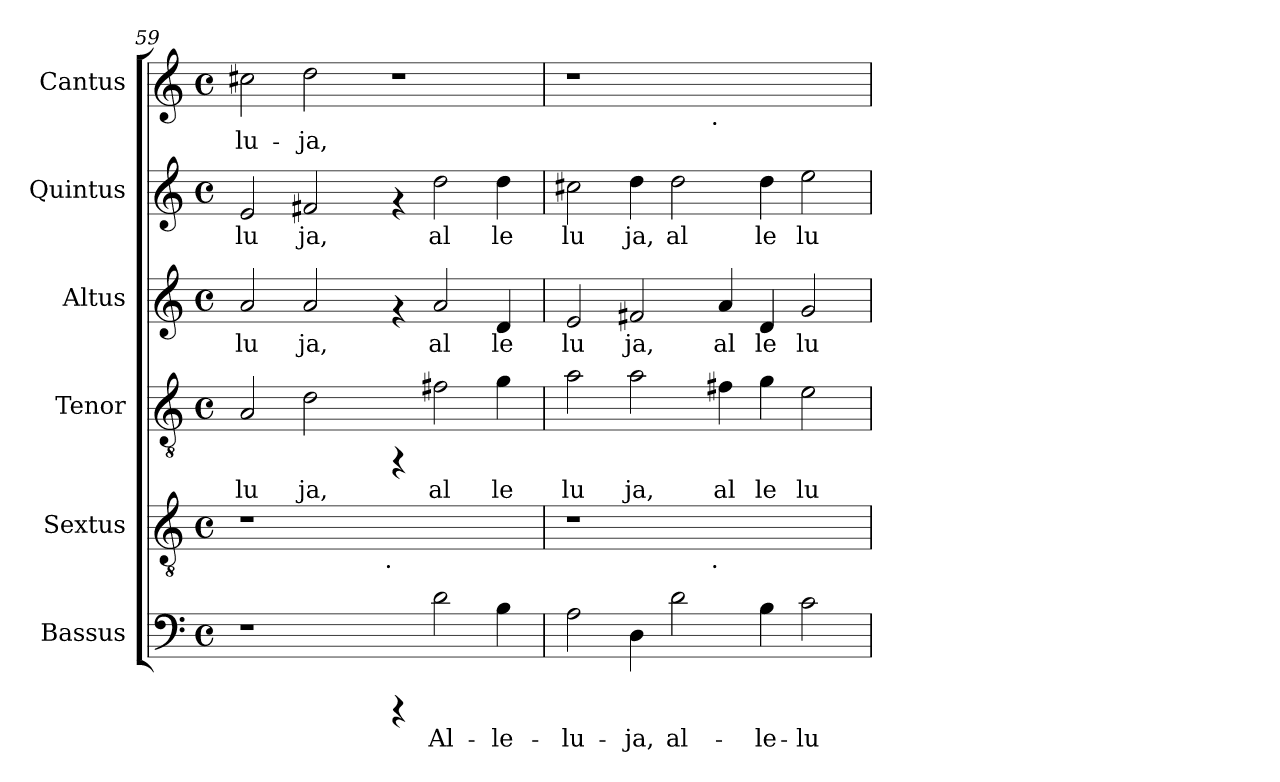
**kern	**text	**kern	**kern	**text	**kern	**text	**kern	**text	**kern	**text
*part6	*part6	*part5	*part4	*part4	*part3	*part3	*part2	*part2	*part1	*part1
*staff6	*staff6	*staff5	*staff4	*staff4	*staff3	*staff3	*staff2	*staff2	*staff1	*staff1
*I"Bassus	*	*I"Sextus	*I"Tenor	*	*I"Altus	*	*I"Quintus	*	*I"Cantus	*
*clefF4	*	*clefGv2	*clefGv2	*	*clefG2	*	*clefG2	*	*clefG2	*
*k[]	*	*k[]	*k[]	*	*k[]	*	*k[]	*	*k[]	*
*C:	*	*C:	*C:	*	*C:	*	*C:	*	*C:	*
*M4/4	*	*M4/4	*M4/4	*	*M4/4	*	*M4/4	*	*M4/4	*
*met(c)	*	*met(c)	*met(c)	*	*met(c)	*	*met(c)	*	*met(c)	*
=59	=59	=59	=59	=59	=59	=59	=59	=59	=59	=59
!	!	!	!	!LO:LY:b:cj	!	!LO:LY:b:cj	!	!LO:LY:b:cj	!	!LO:LY:b:cj
*	*	*^	*	*	*	*	*	*	*	*
1r	.	1r	2ryy	2A/	lu	2a/	lu	2e/	lu	2cc#X\	-lu-
!	!	!	!	!	!LO:LY:b:cj	!	!LO:LY:b:cj	!	!LO:LY:b:cj	!	!LO:LY:b:cj
.	.	.	4ryy	2d\	ja,	2a/	ja,	2f#X/	ja,	2dd\	-ja,
.	.	.	8...ryy	.	.	.	.	.	.	.	.
!	!	!	!LO:TX:b:t=.	!	!	!	!	!	!	!	!
.	.	.	1ryy	.	.	.	.	.	.	.	.
4rCCC	.	1ryy	.	4rFF	.	4rf	.	4rf	.	1r	.
!	!LO:LY:b:cj	!	!	!	!LO:LY:b:cj	!	!LO:LY:b:cj	!	!LO:LY:b:cj	!	!
2d\	Al-	.	.	2f#X\	al	2a/	al	2dd\	al	.	.
!	!LO:LY:b:cj	!	!	!	!LO:LY:b:cj	!	!LO:LY:b:cj	!	!LO:LY:b:cj	!	!
4B\	-le-	.	.	4g\	le	4d/	le	4dd\	le	.	.
.	.	.	64ryy	.	.	.	.	.	.	.	.
=60	=60	=60	=60	=60	=60	=60	=60	=60	=60	=60	=60
!	!LO:LY:b:cj	!	!	!	!LO:LY:b:cj	!	!LO:LY:b:cj	!	!LO:LY:b:cj	!	!
*	*	*	*	*	*	*	*	*	*	*^	*
2A\	-lu-	1r	2ryy	2a\	lu	2e/	lu	2cc#X\	lu	1r	2ryy	.
!	!LO:LY:b:cj	!	!	!	!LO:LY:b:cj	!	!LO:LY:b:cj	!	!LO:LY:b:cj	!	!	!
4D\	-ja,	.	4ryy	2a\	ja,	2f#X/	ja,	4dd\	ja,	.	4ryy	.
!	!LO:LY:b:cj	!	!	!	!	!	!	!	!LO:LY:b:cj	!	!	!
2d\	al-	.	8...ryy	.	.	.	.	2dd\	al	.	8...ryy	.
!	!	!	!	!	!	!	!	!	!	!	!LO:TX:b:t=.	!
!	!	!	!LO:TX:b:t=.	!	!	!	!	!	!	!	!	!
.	.	.	1ryy	.	.	.	.	.	.	.	1ryy	.
!	!	!	!	!	!LO:LY:b:cj	!	!LO:LY:b:cj	!	!	!	!	!
.	.	1ryy	.	4f#X\	al	4a/	al	.	.	1ryy	.	.
!	!LO:LY:b:cj	!	!	!	!LO:LY:b:cj	!	!LO:LY:b:cj	!	!LO:LY:b:cj	!	!	!
4B\	-le-	.	.	4g\	le	4d/	le	4dd\	le	.	.	.
!	!LO:LY:b:cj	!	!	!	!LO:LY:b:cj	!	!LO:LY:b:cj	!	!LO:LY:b:cj	!	!	!
2c\	-lu-	.	.	2e\	lu	2g/	lu	2ee\	lu	.	.	.
.	.	.	64ryy	.	.	.	.	.	.	.	64ryy	.
*	*	*v	*v	*	*	*	*	*	*	*v	*v	*
=	=	=	=	=	=	=	=	=	=	=
*-	*-	*-	*-	*-	*-	*-	*-	*-	*-	*-
